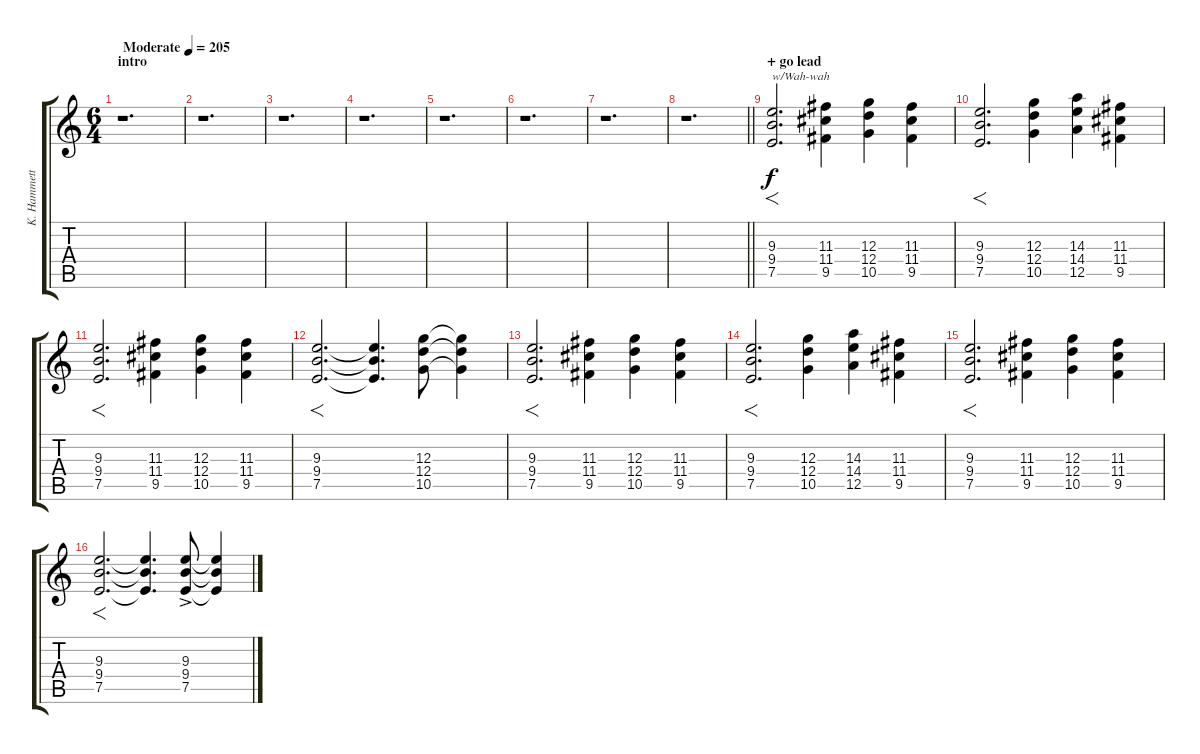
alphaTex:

\track ("K. Hammett - Lead guitar" "K. Hammett") {instrument distortionguitar}
\staff {score tabs}
\tuning (E4 B3 G3 D3 A2 E2) {hide}
\ts (6 4)
\section ("" "intro")
\tempo (205 "Moderate")
\clef g2
\ks c
r.1{d dy f instrument distortionguitar} |
r.1{d} |
r.1{d} |
r.1{d} |
r.1{d} |
r.1{d} |
r.1{d} |
\barLineRight lightlight
r.1{d} |
\section ("" "+ go lead")
(9.3 9.4 7.5).2{f d txt "w/Wah-wah"} (11.3 11.4 9.5).4 (12.3 12.4 10.5).4 (11.3 11.4 9.5).4 |
(9.3 9.4 7.5).2{f d} (12.3 12.4 10.5).4 (14.3 14.4 12.5).4 (11.3 11.4 9.5).4 |
(9.3 9.4 7.5).2{f d} (11.3 11.4 9.5).4 (12.3 12.4 10.5).4 (11.3 11.4 9.5).4 |
(9.3 9.4 7.5).2{f d} (9.3{t} 9.4{t} 7.5{t}).4{d} (12.3 12.4 10.5).8 (12.3{t} 12.4{t} 10.5{t}).4 |
(9.3 9.4 7.5).2{f d} (11.3 11.4 9.5).4 (12.3 12.4 10.5).4 (11.3 11.4 9.5).4 |
(9.3 9.4 7.5).2{f d} (12.3 12.4 10.5).4 (14.3 14.4 12.5).4 (11.3 11.4 9.5).4 |
(9.3 9.4 7.5).2{f d} (11.3 11.4 9.5).4 (12.3 12.4 10.5).4 (11.3 11.4 9.5).4 |
(9.3 9.4 7.5).2{f d} (9.3{t} 9.4{t} 7.5{t}).4{d} (9.3{ac} 9.4{ac} 7.5{ac}).8 (9.3{t} 9.4{t} 7.5{t}).4
